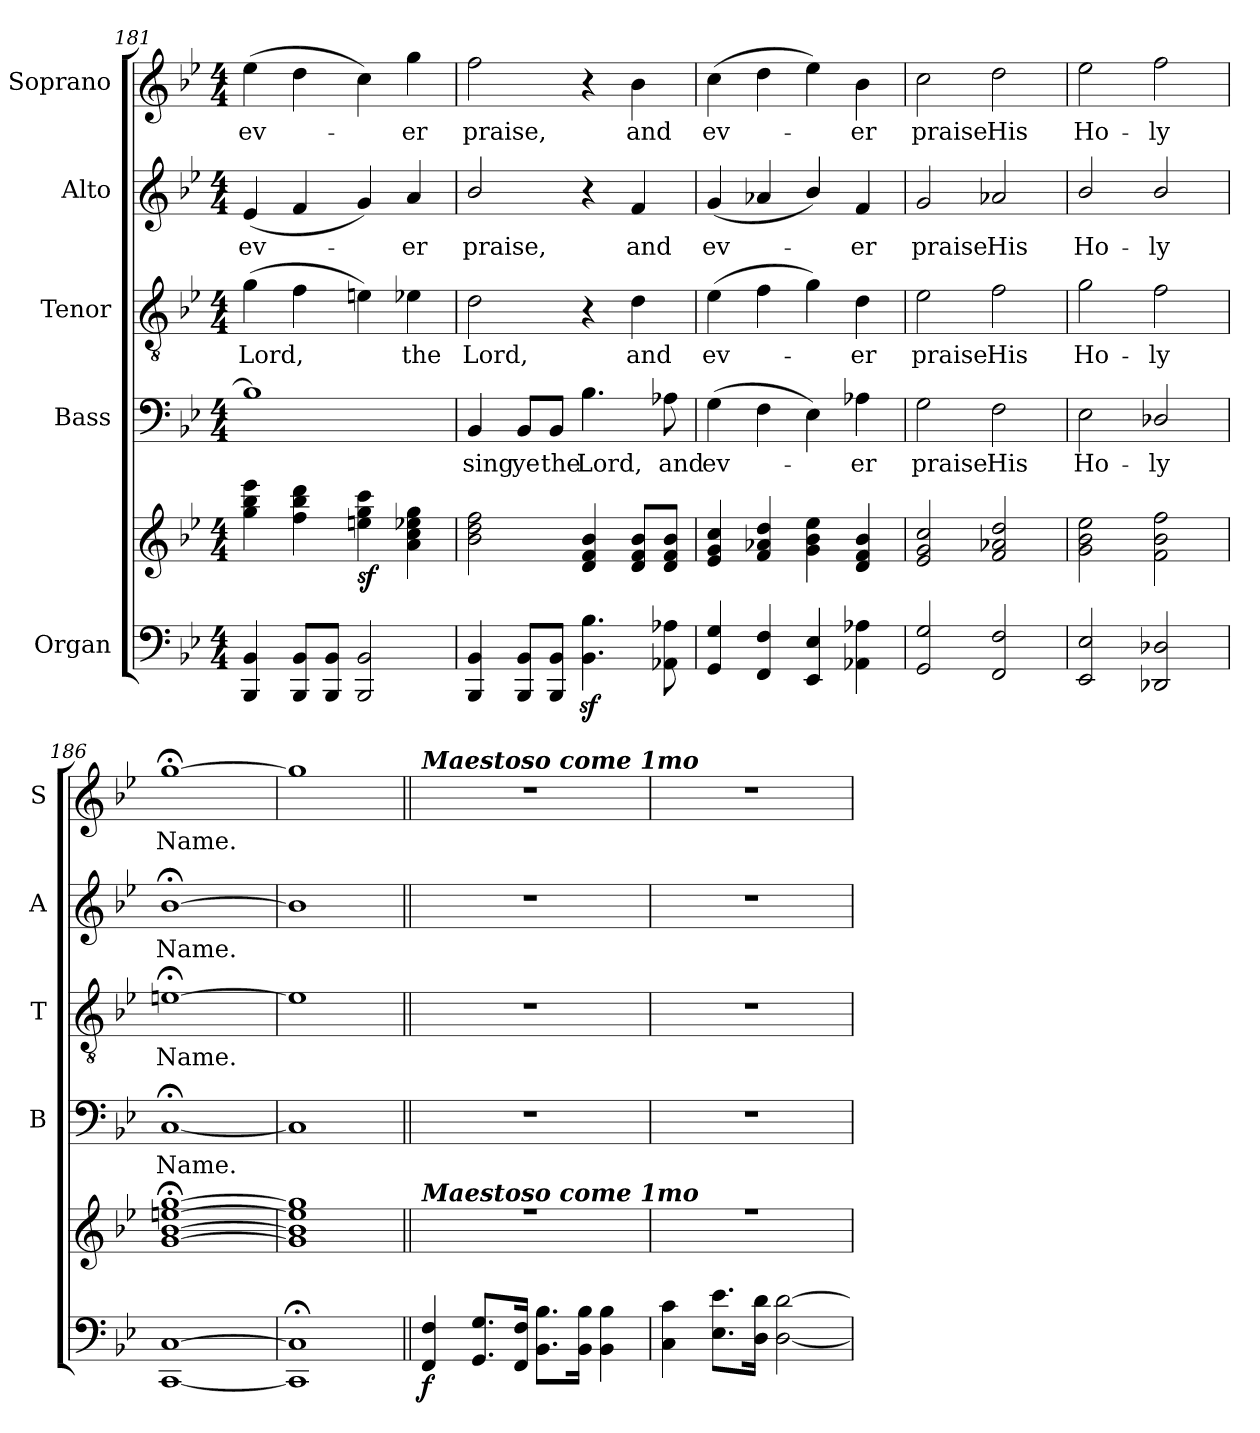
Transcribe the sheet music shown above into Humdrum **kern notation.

**kern	**kern	**dynam	**kern	**text	**kern	**text	**kern	**text	**kern	**text
*part5	*part5	*part5	*part4	*part4	*part3	*part3	*part2	*part2	*part1	*part1
*staff6	*staff5	*staff5/6	*staff4	*staff4	*staff3	*staff3	*staff2	*staff2	*staff1	*staff1
*I"Organ	*	*	*I"Bass	*	*I"Tenor	*	*I"Alto	*	*I"Soprano	*
*	*	*	*I'B	*	*I'T	*	*I'A	*	*I'S	*
!!LO:LB:g=z
*clefF4	*clefG2	*	*clefF4	*	*clefGv2	*	*clefG2	*	*clefG2	*
*k[b-e-]	*k[b-e-]	*	*k[b-e-]	*	*k[b-e-]	*	*k[b-e-]	*	*k[b-e-]	*
*B-:	*B-:	*	*B-:	*	*B-:	*	*B-:	*	*B-:	*
*M4/4	*M4/4	*	*M4/4	*	*M4/4	*	*M4/4	*	*M4/4	*
=181	=181	=181	=181	=181	=181	=181	=181	=181	=181	=181
*	*^	*	*	*	*	*	*	*	*	*
!	!	!	!	!	!	!	!LO:LY:b	!	!LO:LY:b	!	!LO:LY:b
4BBB-/ 4BB-/	4gg\ 4bb-\ 4eee-\	1ryy	.	1B-]	.	(>4g\	Lord,	(<4e-/	ev-	(>4ee-\	ev-
8BBB-/ 8BB-/L	4ff\ 4bb-\ 4ddd\	.	.	.	.	4f\	.	4f/	.	4dd\	.
8BBB-/ 8BB-/J	.	.	.	.	.	.	.	.	.	.	.
!	!	!	!LO:DY:b	!	!	!	!	!	!	!	!
2BBB-/ 2BB-/	4een\ 4gg\ 4ccc\	.	sf	.	.	4en\)	.	4g/)	.	4cc\)	.
!	!	!	!	!	!	!	!LO:LY:b	!	!LO:LY:b	!	!LO:LY:b
.	4a\ 4cc\ 4ee-X\ 4gg\	.	.	.	.	4e-X\	the	4a/	er	4gg\	er
=182	=182	=182	=182	=182	=182	=182	=182	=182	=182	=182	=182
!	!	!	!	!	!LO:LY:b	!	!LO:LY:b	!	!LO:LY:b	!	!LO:LY:b
4BBB-/ 4BB-/	2b-\ 2dd\ 2ff\	1ryy	.	4BB-/	sing	2d\	Lord,	2b-/	praise,	2ff\	praise,
!	!	!	!	!	!LO:LY:b	!	!	!	!	!	!
8BBB-/ 8BB-/L	.	.	.	8BB-/L	ye	.	.	.	.	.	.
!	!	!	!	!	!LO:LY:b	!	!	!	!	!	!
8BBB-/ 8BB-/J	.	.	.	8BB-/J	the	.	.	.	.	.	.
!	!	!	!	!	!LO:LY:b	!	!	!	!	!	!
4.BB-\z< 4.B-\z<	4d/ 4f/ 4b-/	.	.	4.B-\	Lord,	4r	.	4r	.	4r	.
!	!	!	!	!	!	!	!LO:LY:b	!	!LO:LY:b	!	!LO:LY:b
.	8d/ 8f/ 8b-/L	.	.	.	.	4d\	and	4f/	and	4b-\	and
!	!	!	!	!	!LO:LY:b	!	!	!	!	!	!
8AA-X\ 8A-X\	8d/ 8f/ 8b-/J	.	.	8A-X\	and	.	.	.	.	.	.
=183	=183	=183	=183	=183	=183	=183	=183	=183	=183	=183	=183
!	!	!	!	!	!LO:LY:b	!	!LO:LY:b	!	!LO:LY:b	!	!LO:LY:b
4GG/ 4G/	4e-/ 4g/ 4cc/	1ryy	.	(>4G\	ev-	(>4e-\	ev-	(<4g/	ev-	(>4cc\	ev-
4FF/ 4F/	4f/ 4a-X/ 4dd/	.	.	4F\	.	4f\	.	4a-X/	.	4dd\	.
4EE-/ 4E-/	4g\ 4b-\ 4ee-\	.	.	4E-\)	.	4g\)	.	4b-/)	.	4ee-\)	.
!	!	!	!	!	!LO:LY:b	!	!LO:LY:b	!	!LO:LY:b	!	!LO:LY:b
4AA-X\ 4A-X\	4d/ 4f/ 4b-/	.	.	4A-X\	er	4d\	er	4f/	er	4b-\	er
=184	=184	=184	=184	=184	=184	=184	=184	=184	=184	=184	=184
!	!	!	!	!	!LO:LY:b	!	!LO:LY:b	!	!LO:LY:b	!	!LO:LY:b
2GG/ 2G/	2e-/ 2g/ 2cc/	1ryy	.	2G\	praise	2e-\	praise	2g/	praise	2cc\	praise
!	!	!	!	!	!LO:LY:b	!	!LO:LY:b	!	!LO:LY:b	!	!LO:LY:b
2FF/ 2F/	2f/ 2a-X/ 2dd/	.	.	2F\	His	2f\	His	2a-X/	His	2dd\	His
=185	=185	=185	=185	=185	=185	=185	=185	=185	=185	=185	=185
!	!	!	!	!	!LO:LY:b	!	!LO:LY:b	!	!LO:LY:b	!	!LO:LY:b
2EE-/ 2E-/	2g\ 2b-\ 2ee-\	1ryy	.	2E-\	Ho-	2g\	Ho-	2b-/	Ho-	2ee-\	Ho-
!	!	!	!	!	!LO:LY:b	!	!LO:LY:b	!	!LO:LY:b	!	!LO:LY:b
2DD-X/ 2D-X/	2f\ 2b-\ 2ff\	.	.	2D-X/	-ly	2f\	-ly	2b-/	-ly	2ff\	-ly
=186	=186	=186	=186	=186	=186	=186	=186	=186	=186	=186	=186
!	!	!	!	!	!LO:LY:b	!	!LO:LY:b	!	!LO:LY:b	!	!LO:LY:b
[1CC [1C	[1g;< [1b-;< [1een;< [1gg;<	1ryy	.	[1C;<	Name.	[1en;<	Name.	[1b-;<	Name.	[1gg;<	Name.
=187	=187	=187	=187	=187	=187	=187	=187	=187	=187	=187	=187
1CC]; 1C];	1g] 1b-] 1ee] 1gg]	1ryy	.	1C]	.	1e]	.	1b-]	.	1gg]	.
!!LO:PB:g=z
=188||	=188||	=188||	=188||	=188||	=188||	=188||	=188||	=188||	=188||	=188||	=188||
*	*	*	*	*	*	*	*	*	*	*MM100	*
!	!	!	!	!	!	!	!	!	!	!LO:TX:a:Bi:t=Maestoso come 1mo	!
!	!LO:TX:a:Bi:t=Maestoso come 1mo	!	!	!	!	!	!	!	!	!	!
!	!	!	!LO:DY:b=2	!	!	!	!	!	!	!	!
4FF/ 4F/	1r	1ryy	f	1r	.	1r	.	1r	.	1r	.
8.GG/ 8.G/L	.	.	.	.	.	.	.	.	.	.	.
16FF/ 16F/Jk	.	.	.	.	.	.	.	.	.	.	.
8.BB-\ 8.B-\L	.	.	.	.	.	.	.	.	.	.	.
16BB-\ 16B-\Jk	.	.	.	.	.	.	.	.	.	.	.
4BB-\ 4B-\	.	.	.	.	.	.	.	.	.	.	.
=189	=189	=189	=189	=189	=189	=189	=189	=189	=189	=189	=189
4C\ 4c\	1r	1ryy	.	1r	.	1r	.	1r	.	1r	.
8.E-\ 8.e-\L	.	.	.	.	.	.	.	.	.	.	.
16D\ 16d\Jk	.	.	.	.	.	.	.	.	.	.	.
[2D\ [2d\	.	.	.	.	.	.	.	.	.	.	.
*	*v	*v	*	*	*	*	*	*	*	*	*
=	=	=	=	=	=	=	=	=	=	=
*-	*-	*-	*-	*-	*-	*-	*-	*-	*-	*-
